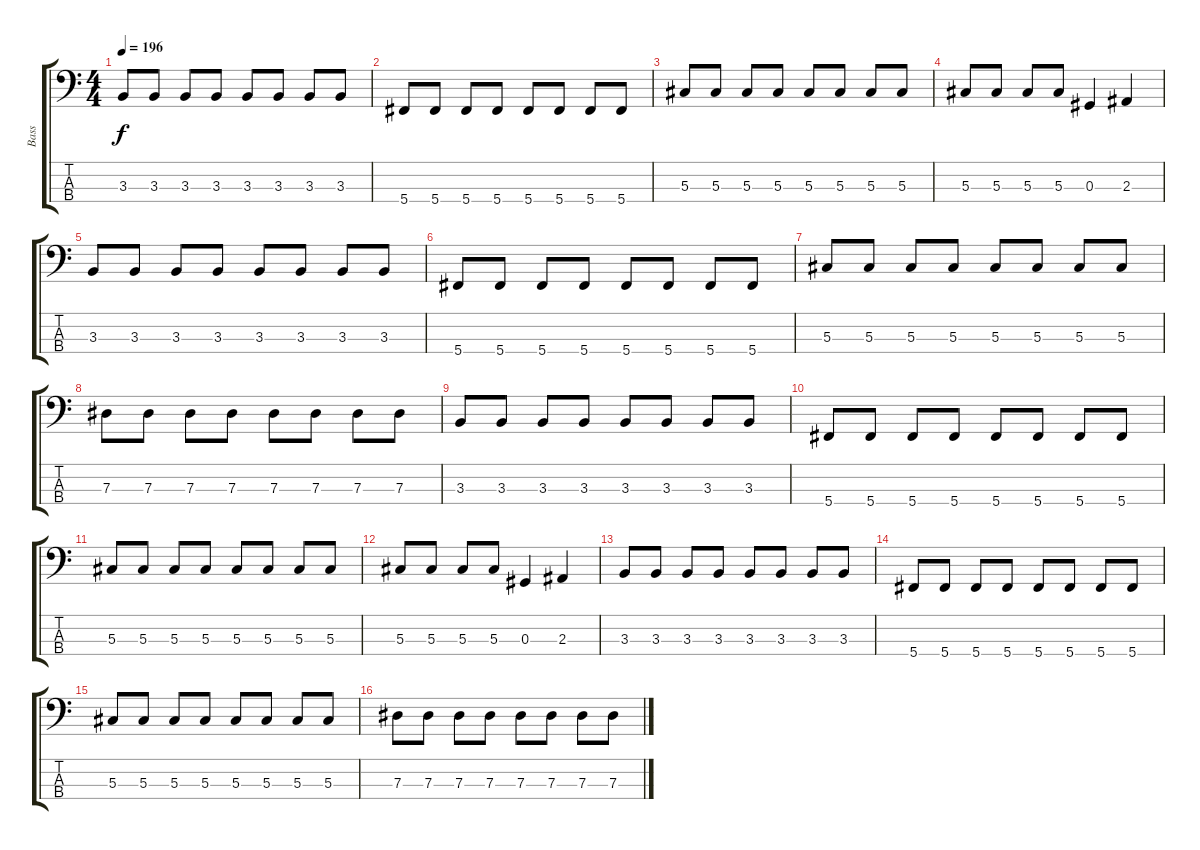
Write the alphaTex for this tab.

\track ("Bass" "Bass") {instrument electricbassfinger}
\staff {score tabs}
\tuning (Gb2 Db2 Ab1 Db1) {hide}
\ts (4 4)
\tempo 196
\clef f4
\ks c
3.3.8{dy f} 3.3.8 3.3.8 3.3.8 3.3.8 3.3.8 3.3.8 3.3.8 |
5.4.8 5.4.8 5.4.8 5.4.8 5.4.8 5.4.8 5.4.8 5.4.8 |
5.3.8 5.3.8 5.3.8 5.3.8 5.3.8 5.3.8 5.3.8 5.3.8 |
5.3.8 5.3.8 5.3.8 5.3.8 0.3.4 2.3.4 |
3.3.8 3.3.8 3.3.8 3.3.8 3.3.8 3.3.8 3.3.8 3.3.8 |
5.4.8 5.4.8 5.4.8 5.4.8 5.4.8 5.4.8 5.4.8 5.4.8 |
5.3.8 5.3.8 5.3.8 5.3.8 5.3.8 5.3.8 5.3.8 5.3.8 |
7.3.8 7.3.8 7.3.8 7.3.8 7.3.8 7.3.8 7.3.8 7.3.8 |
3.3.8 3.3.8 3.3.8 3.3.8 3.3.8 3.3.8 3.3.8 3.3.8 |
5.4.8 5.4.8 5.4.8 5.4.8 5.4.8 5.4.8 5.4.8 5.4.8 |
5.3.8 5.3.8 5.3.8 5.3.8 5.3.8 5.3.8 5.3.8 5.3.8 |
5.3.8 5.3.8 5.3.8 5.3.8 0.3.4 2.3.4 |
3.3.8 3.3.8 3.3.8 3.3.8 3.3.8 3.3.8 3.3.8 3.3.8 |
5.4.8 5.4.8 5.4.8 5.4.8 5.4.8 5.4.8 5.4.8 5.4.8 |
5.3.8 5.3.8 5.3.8 5.3.8 5.3.8 5.3.8 5.3.8 5.3.8 |
7.3.8 7.3.8 7.3.8 7.3.8 7.3.8 7.3.8 7.3.8 7.3.8
